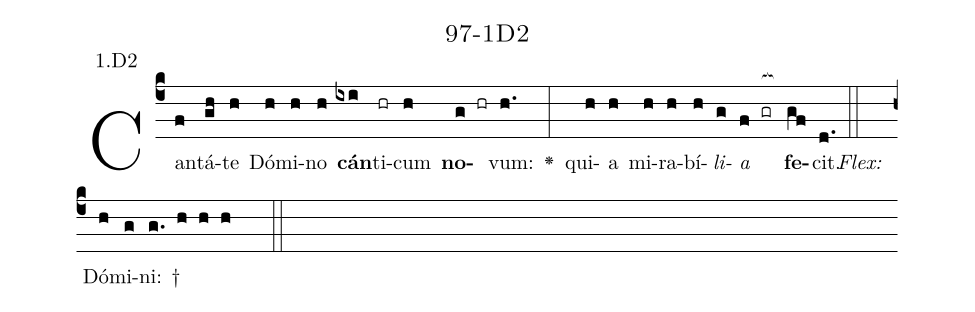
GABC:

name: 97-1D2;
annotation: 1.D2;
%%
(c4)Can(f)tá(gh)te(h) Dó(h)mi(h)no(h) <b>cán</b>(ixi)ti(hr)cum(h) <b>no</b>(g hr)vum:(h.) <v>\greheightstar</v>(:) qui(h)a(h) mi(h)ra(h)bí(h)<i>li</i>(g)<i>a</i>(f gr[ocb:1{]) <b>fe</b>(gf[ocb:0}])cit.(d.) (::)
<i>Flex:</i>()  Dó(h)mi(g)ni: †(g. h h h  ::)

%E(h) u(h) o(g) u(f) a(gf) e.(d.) (::)
